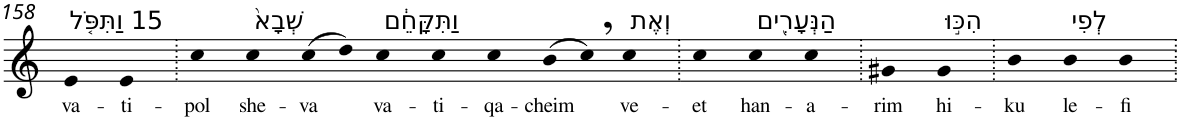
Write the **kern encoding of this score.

**kern	**text
*part1	*part1
*staff1	*staff1
*I"Piano	*
*I'Pno	*
!!LO:PB:g=z
*clefG2	*
*k[]	*
=158	=158
!LO:TX:a:t=15 וַתִּפֹּ֤ל	!
!	!LO:LY:b
4e	va-
!	!LO:LY:b
4e	-ti-
=159.	=159.
!	!LO:LY:b
4cc	-pol
!LO:TX:a:t=שְׁבָא֙	!
!	!LO:LY:b
4cc	she-
!	!LO:LY:b
(>8cc	-va
8dd)	.
!LO:TX:a:t=וַתִּקָּחֵ֔ם	!
!	!LO:LY:b
4cc	va-
!	!LO:LY:b
4cc	-ti-
!	!LO:LY:b
4cc	-qa-
!	!LO:LY:b
(>8b	-cheim
8cc,)	.
!LO:TX:a:t=וְאֶת	!
!	!LO:LY:b
4cc	ve-
=160.	=160.
!	!LO:LY:b
4cc	-et
!LO:TX:a:t=הַנְּעָרִ֖ים	!
!	!LO:LY:b
4cc	han-
!	!LO:LY:b
4cc	-a-
=161.	=161.
!	!LO:LY:b
4g#X	-rim
!LO:TX:a:t=הִכּ֣וּ	!
!	!LO:LY:b
4g#	hi-
=162.	=162.
!	!LO:LY:b
4b	-ku
!LO:TX:a:t=לְפִי	!
!	!LO:LY:b
4b	le-
!	!LO:LY:b
4b	-fi
=.	=.
*-	*-
